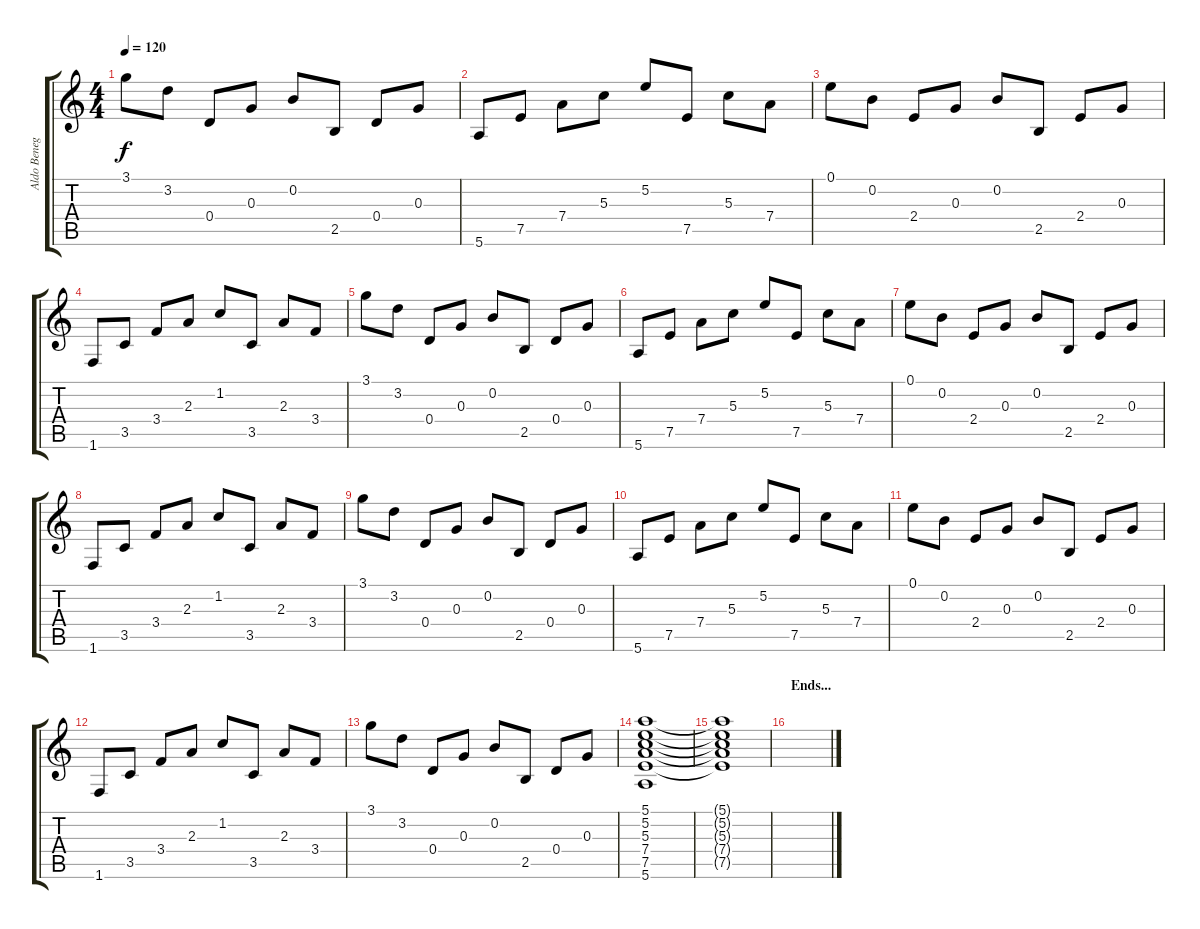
\track ("Aldo Benegas" "Aldo Beneg") {instrument acousticguitarnylon}
\staff {score tabs}
\tuning (E4 B3 G3 D3 A2 E2) {hide}
\ts (4 4)
\tempo 120
\clef g2
\ks c
3.1.8{dy f} 3.2.8 0.4.8 0.3.8 0.2.8 2.5.8 0.4.8 0.3.8 |
5.6.8 7.5.8 7.4.8 5.3.8 5.2.8 7.5.8 5.3.8 7.4.8 |
0.1.8 0.2.8 2.4.8 0.3.8 0.2.8 2.5.8 2.4.8 0.3.8 |
1.6.8 3.5.8 3.4.8 2.3.8 1.2.8 3.5.8 2.3.8 3.4.8 |
3.1.8 3.2.8 0.4.8 0.3.8 0.2.8 2.5.8 0.4.8 0.3.8 |
5.6.8 7.5.8 7.4.8 5.3.8 5.2.8 7.5.8 5.3.8 7.4.8 |
0.1.8 0.2.8 2.4.8 0.3.8 0.2.8 2.5.8 2.4.8 0.3.8 |
1.6.8 3.5.8 3.4.8 2.3.8 1.2.8 3.5.8 2.3.8 3.4.8 |
3.1.8 3.2.8 0.4.8 0.3.8 0.2.8 2.5.8 0.4.8 0.3.8 |
5.6.8 7.5.8 7.4.8 5.3.8 5.2.8 7.5.8 5.3.8 7.4.8 |
0.1.8 0.2.8 2.4.8 0.3.8 0.2.8 2.5.8 2.4.8 0.3.8 |
1.6.8 3.5.8 3.4.8 2.3.8 1.2.8 3.5.8 2.3.8 3.4.8 |
3.1.8 3.2.8 0.4.8 0.3.8 0.2.8 2.5.8 0.4.8 0.3.8 |
(5.1 5.2 5.3 7.4 7.5 5.6).1 |
(5.1{t} 5.2{t} 5.3{t} 7.4{t} 7.5{t}).1 |
\section ("" "Ends...")
